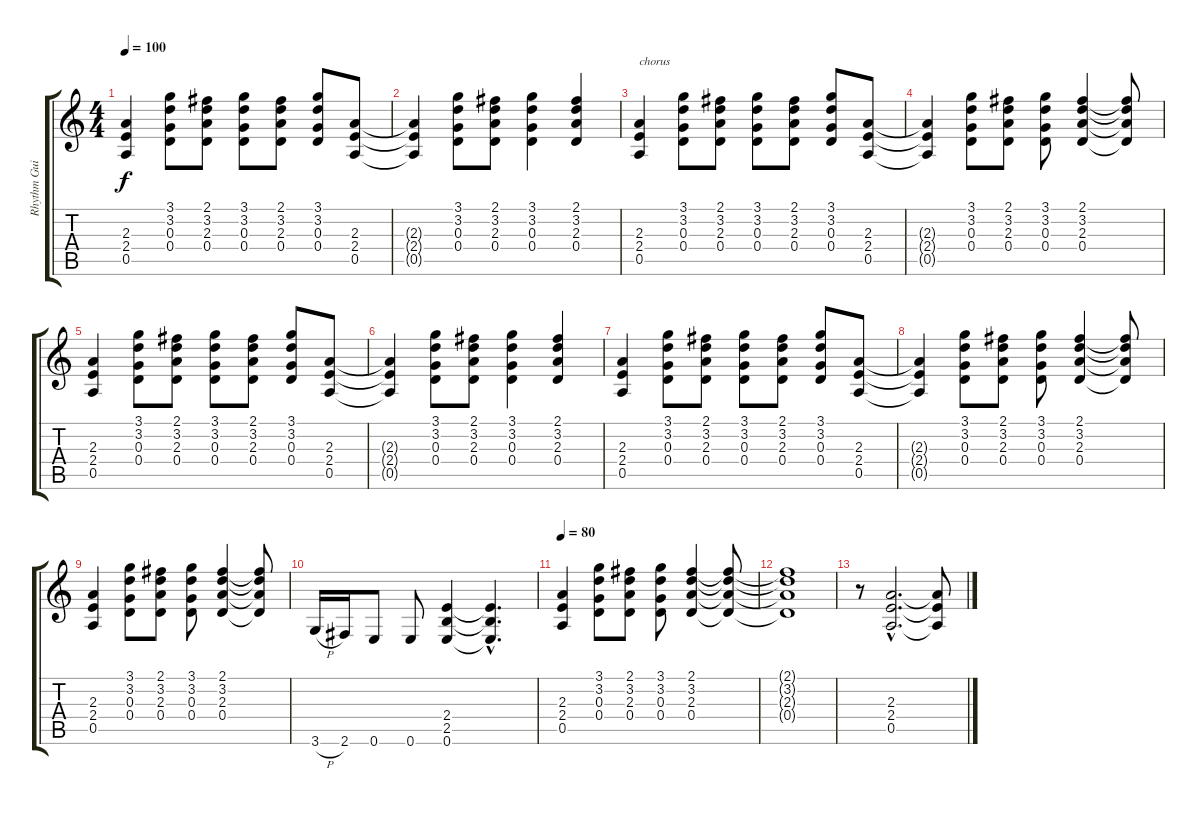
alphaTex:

\track ("Rhythm Guitar" "Rhythm Gui") {instrument distortionguitar}
\staff {score tabs}
\tuning (E4 B3 G3 D3 A2 E2) {hide}
\ts (4 4)
\tempo 100
\clef g2
\ks c
(2.3 2.4 0.5).4{dy f} (3.1 3.2 0.3 0.4).8 (2.1 3.2 2.3 0.4).8 (3.1 3.2 0.3 0.4).8 (2.1 3.2 2.3 0.4).8 (3.1 3.2 0.3 0.4).8 (2.3 2.4 0.5).8 |
(2.3{t} 2.4{t} 0.5{t}).4 (3.1 3.2 0.3 0.4).8 (2.1 3.2 2.3 0.4).8 (3.1 3.2 0.3 0.4).4 (2.1 3.2 2.3 0.4).4 |
(2.3 2.4 0.5).4{txt "chorus"} (3.1 3.2 0.3 0.4).8 (2.1 3.2 2.3 0.4).8 (3.1 3.2 0.3 0.4).8 (2.1 3.2 2.3 0.4).8 (3.1 3.2 0.3 0.4).8 (2.3 2.4 0.5).8 |
(2.3{t} 2.4{t} 0.5{t}).4 (3.1 3.2 0.3 0.4).8 (2.1 3.2 2.3 0.4).8 (3.1 3.2 0.3 0.4).8 (2.1 3.2 2.3 0.4).4 (2.1{t} 3.2{t} 2.3{t} 0.4{t}).8 |
(2.3 2.4 0.5).4 (3.1 3.2 0.3 0.4).8 (2.1 3.2 2.3 0.4).8 (3.1 3.2 0.3 0.4).8 (2.1 3.2 2.3 0.4).8 (3.1 3.2 0.3 0.4).8 (2.3 2.4 0.5).8 |
(2.3{t} 2.4{t} 0.5{t}).4 (3.1 3.2 0.3 0.4).8 (2.1 3.2 2.3 0.4).8 (3.1 3.2 0.3 0.4).4 (2.1 3.2 2.3 0.4).4 |
(2.3 2.4 0.5).4 (3.1 3.2 0.3 0.4).8 (2.1 3.2 2.3 0.4).8 (3.1 3.2 0.3 0.4).8 (2.1 3.2 2.3 0.4).8 (3.1 3.2 0.3 0.4).8 (2.3 2.4 0.5).8 |
(2.3{t} 2.4{t} 0.5{t}).4 (3.1 3.2 0.3 0.4).8 (2.1 3.2 2.3 0.4).8 (3.1 3.2 0.3 0.4).8 (2.1 3.2 2.3 0.4).4 (2.1{t} 3.2{t} 2.3{t} 0.4{t}).8 |
(2.3 2.4 0.5).4 (3.1 3.2 0.3 0.4).8 (2.1 3.2 2.3 0.4).8 (3.1 3.2 0.3 0.4).8 (2.1 3.2 2.3 0.4).4 (2.1{t} 3.2{t} 2.3{t} 0.4{t}).8 |
3.6{h}.16 2.6.16 0.6.8 0.6.8 (2.4 2.5 0.6).4 (2.4{hac t} 2.5{hac t} 0.6{hac t}).4{d} |
\tempo 80
(2.3 2.4 0.5).4 (3.1 3.2 0.3 0.4).8 (2.1 3.2 2.3 0.4).8 (3.1 3.2 0.3 0.4).8 (2.1 3.2 2.3 0.4).4 (2.1{t} 3.2{t} 2.3{t} 0.4{t}).8 |
(2.1{t} 3.2{t} 2.3{t} 0.4{t}).1 |
r.8 (2.3{hac} 2.4{hac} 0.5{hac}).2{d} (2.3{t} 2.4{t} 0.5{t}).8
